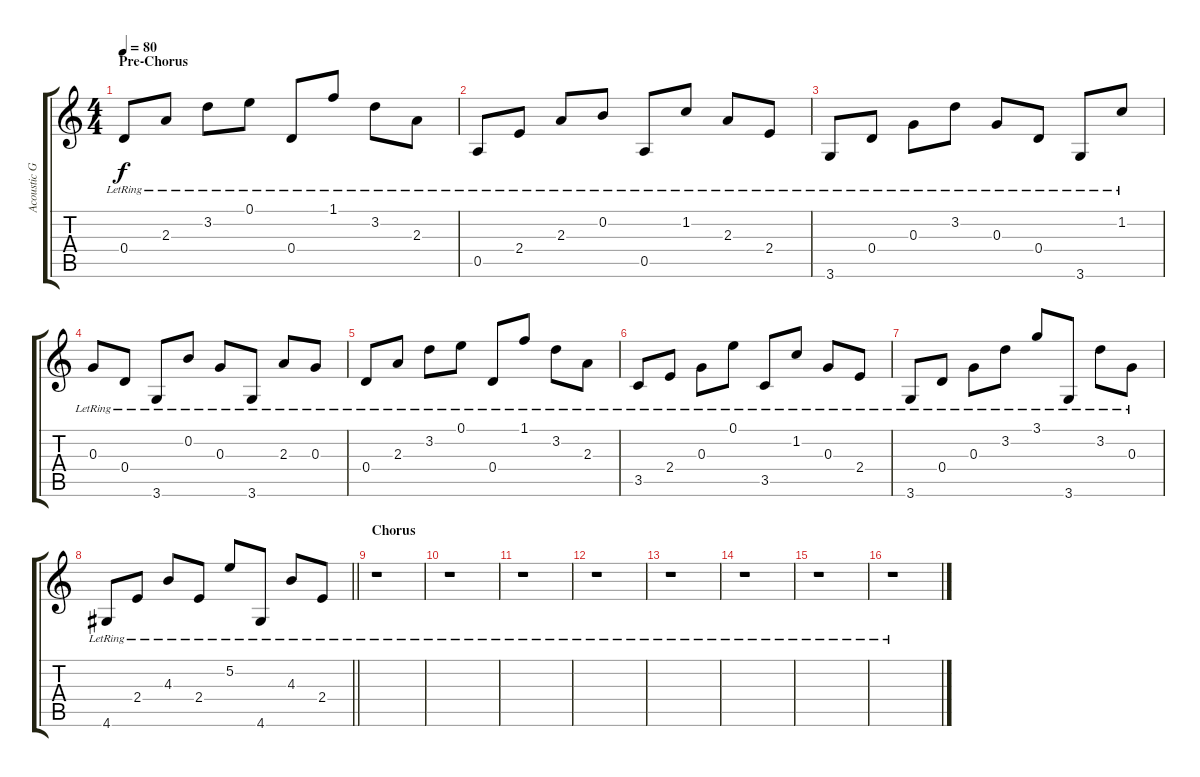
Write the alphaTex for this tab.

\track ("Acoustic Guitar I" "Acoustic G") {instrument acousticguitarsteel}
\staff {score tabs}
\tuning (E4 B3 G3 D3 A2 E2) {hide}
\ts (4 4)
\section ("" "Pre-Chorus")
\tempo 80
\clef g2
\ks c
0.4{lr}.8{dy f} 2.3{lr}.8 3.2{lr}.8 0.1{lr}.8 0.4{lr}.8 1.1{lr}.8 3.2{lr}.8 2.3{lr}.8 |
0.5{lr}.8 2.4{lr}.8 2.3{lr}.8 0.2{lr}.8 0.5{lr}.8 1.2{lr}.8 2.3{lr}.8 2.4{lr}.8 |
3.6{lr}.8 0.4{lr}.8 0.3{lr}.8 3.2{lr}.8 0.3{lr}.8 0.4{lr}.8 3.6{lr}.8 1.2{lr}.8 |
0.3{lr}.8 0.4{lr}.8 3.6{lr}.8 0.2{lr}.8 0.3{lr}.8 3.6{lr}.8 2.3{lr}.8 0.3{lr}.8 |
0.4{lr}.8 2.3{lr}.8 3.2{lr}.8 0.1{lr}.8 0.4{lr}.8 1.1{lr}.8 3.2{lr}.8 2.3{lr}.8 |
3.5{lr}.8 2.4{lr}.8 0.3{lr}.8 0.1{lr}.8 3.5{lr}.8 1.2{lr}.8 0.3{lr}.8 2.4{lr}.8 |
3.6{lr}.8 0.4{lr}.8 0.3{lr}.8 3.2{lr}.8 3.1{lr}.8 3.6{lr}.8 3.2{lr}.8 0.3{lr}.8 |
\barLineRight lightlight
4.6{lr}.8 2.4{lr}.8 4.3{lr}.8 2.4{lr}.8 5.2{lr}.8 4.6{lr}.8 4.3{lr}.8 2.4{lr}.8 |
\section ("" "Chorus")
r.1 |
r.1 |
r.1 |
r.1 |
r.1 |
r.1 |
r.1 |
r.1
